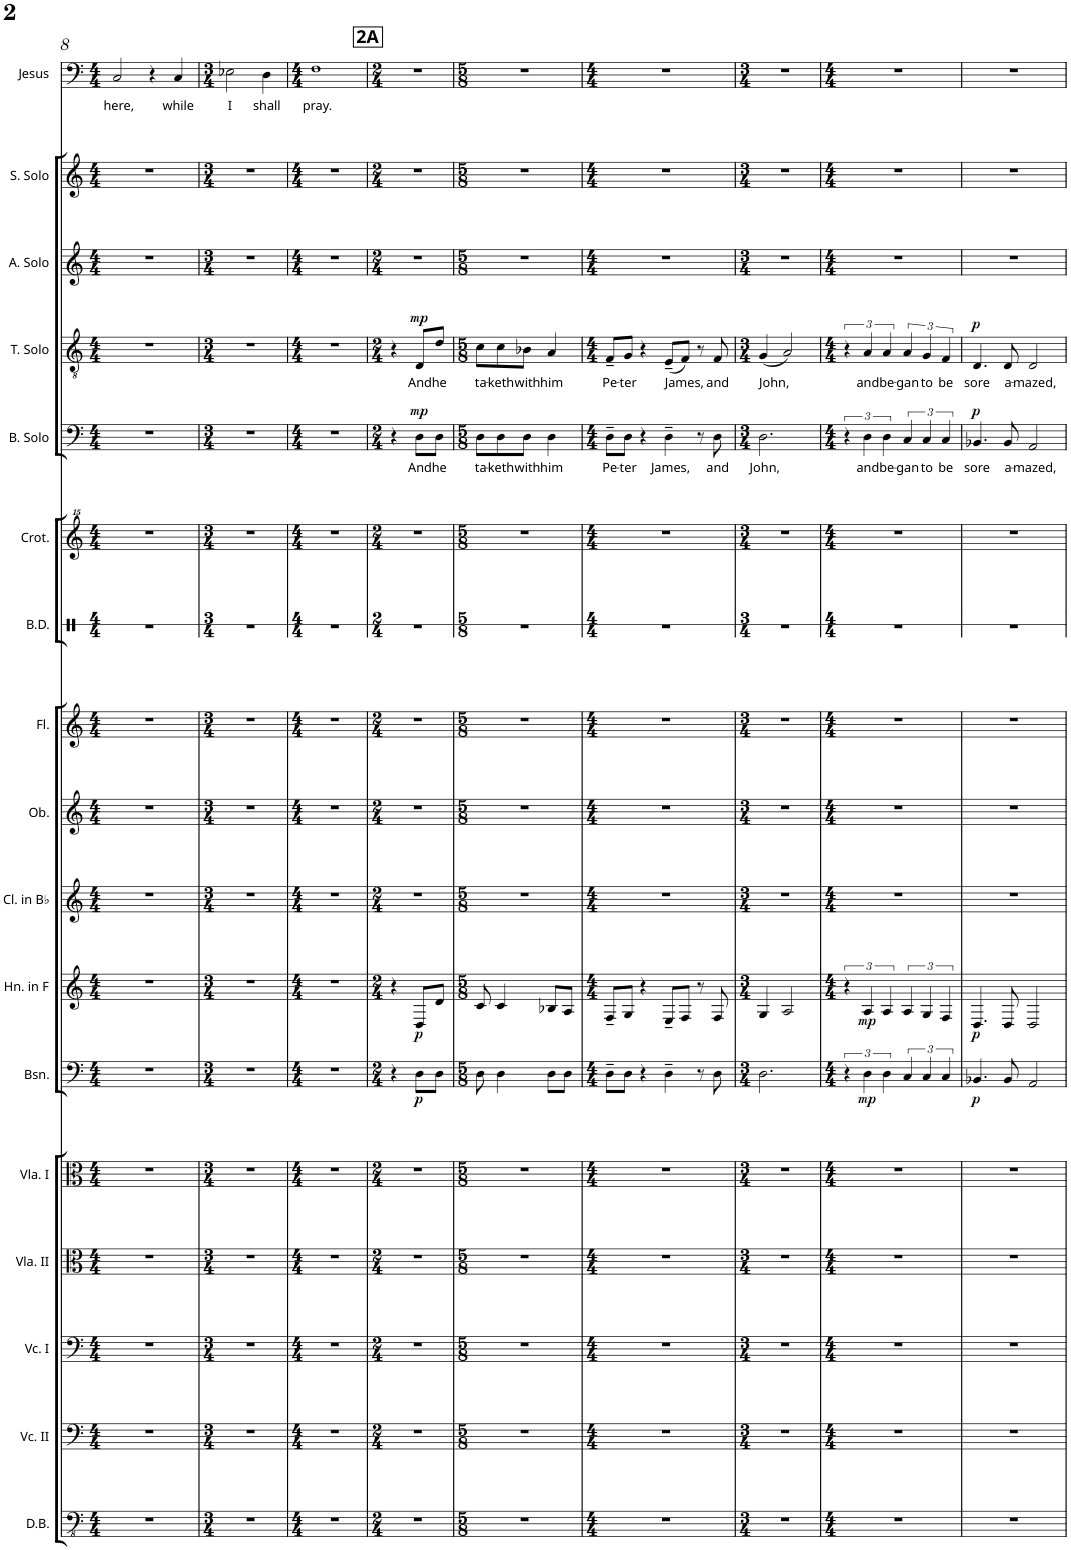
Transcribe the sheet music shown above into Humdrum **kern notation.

**kern	**kern	**kern	**kern	**kern	**kern	**dynam	**kern	**dynam	**kern	**kern	**kern	**kern	**kern	**kern	**text	**dynam	**kern	**text	**dynam	**kern	**kern	**kern	**text
*part17	*part16	*part15	*part14	*part13	*part12	*part12	*part11	*part11	*part10	*part9	*part8	*part7	*part6	*part5	*part5	*part5	*part4	*part4	*part4	*part3	*part2	*part1	*part1
*staff17	*staff16	*staff15	*staff14	*staff13	*staff12	*staff12	*staff11	*staff11	*staff10	*staff9	*staff8	*staff7	*staff6	*staff5	*staff5	*staff5	*staff4	*staff4	*staff4	*staff3	*staff2	*staff1	*staff1
*I"Double Bass	*I"Violoncello II	*I"Violoncello I	*I"Viola II	*I"Viola I	*I"Bassoon	*	*I"Horn in F	*	*I"Clarinet in Bb	*I"Oboe	*I"Flute	*I"Bass Drum	*I"Crotales	*I"Bass Solo	*	*	*I"Tenor Solo	*	*	*I"Alto Solo	*I"Soprano Solo	*I"Jesus (Baritone Solo)	*
*I'D.B.	*I'Vc. II	*I'Vc. I	*I'Vla. II	*I'Vla. I	*I'Bsn.	*	*I'Hn. in F	*	*I'Cl. in Bb	*I'Ob.	*I'Fl.	*I'B.D.	*I'Crot.	*I'B. Solo	*	*	*I'T. Solo	*	*	*I'A. Solo	*I'S. Solo	*I'Jesus	*
!!LO:PB:g=z
*clefFv4	*clefF4	*clefF4	*clefC3	*clefC3	*clefF4	*	*clefG2	*	*clefG2	*clefG2	*clefG2	*clefX	*clefG^^2	*clefF4	*	*	*clefGv2	*	*	*clefG2	*clefG2	*clefF4	*
*Trd7c12	*	*	*	*	*	*	*Trd4c7	*	*Trd1c2	*	*	*	*	*	*	*	*	*	*	*	*	*	*
*k[]	*k[]	*k[]	*k[]	*k[]	*k[]	*	*k[]	*	*k[]	*k[]	*k[]	*k[]	*k[]	*k[]	*	*	*k[]	*	*	*k[]	*k[]	*k[]	*
*M4/4	*M4/4	*M4/4	*M4/4	*M4/4	*M4/4	*	*M4/4	*	*M4/4	*M4/4	*M4/4	*M4/4	*M4/4	*M4/4	*	*	*M4/4	*	*	*M4/4	*M4/4	*M4/4	*
=8	=8	=8	=8	=8	=8	=8	=8	=8	=8	=8	=8	=8	=8	=8	=8	=8	=8	=8	=8	=8	=8	=8	=8
!	!	!	!	!	!	!	!	!	!	!	!	!	!	!	!	!	!	!	!	!	!	!	!LO:LY:b
1r	1r	1r	1r	1r	1r	.	1r	.	1r	1r	1r	1r	1r	1r	.	.	1r	.	.	1r	1r	2C/	here,
.	.	.	.	.	.	.	.	.	.	.	.	.	.	.	.	.	.	.	.	.	.	4r	.
!	!	!	!	!	!	!	!	!	!	!	!	!	!	!	!	!	!	!	!	!	!	!	!LO:LY:b
.	.	.	.	.	.	.	.	.	.	.	.	.	.	.	.	.	.	.	.	.	.	4C/	while
=9	=9	=9	=9	=9	=9	=9	=9	=9	=9	=9	=9	=9	=9	=9	=9	=9	=9	=9	=9	=9	=9	=9	=9
*M3/4	*M3/4	*M3/4	*M3/4	*M3/4	*M3/4	*	*M3/4	*	*M3/4	*M3/4	*M3/4	*M3/4	*M3/4	*M3/4	*	*	*M3/4	*	*	*M3/4	*M3/4	*M3/4	*
!	!	!	!	!	!	!	!	!	!	!	!	!	!	!	!	!	!	!	!	!	!	!	!LO:LY:b
2.r	2.r	2.r	2.r	2.r	2.r	.	2.r	.	2.r	2.r	2.r	2.r	2.r	2.r	.	.	2.r	.	.	2.r	2.r	2E-X\	I
!	!	!	!	!	!	!	!	!	!	!	!	!	!	!	!	!	!	!	!	!	!	!	!LO:LY:b
.	.	.	.	.	.	.	.	.	.	.	.	.	.	.	.	.	.	.	.	.	.	4D\	shall
=10	=10	=10	=10	=10	=10	=10	=10	=10	=10	=10	=10	=10	=10	=10	=10	=10	=10	=10	=10	=10	=10	=10	=10
*M4/4	*M4/4	*M4/4	*M4/4	*M4/4	*M4/4	*	*M4/4	*	*M4/4	*M4/4	*M4/4	*M4/4	*M4/4	*M4/4	*	*	*M4/4	*	*	*M4/4	*M4/4	*M4/4	*
!	!	!	!	!	!	!	!	!	!	!	!	!	!	!	!	!	!	!	!	!	!	!	!LO:LY:b
1r	1r	1r	1r	1r	1r	.	1r	.	1r	1r	1r	1r	1r	1r	.	.	1r	.	.	1r	1r	1F	pray.
!!LO:REH:place=s1:a:B:cj:fs=14:t=2A
=11	=11	=11	=11	=11	=11	=11	=11	=11	=11	=11	=11	=11	=11	=11	=11	=11	=11	=11	=11	=11	=11	=11	=11
*M2/4	*M2/4	*M2/4	*M2/4	*M2/4	*M2/4	*	*M2/4	*	*M2/4	*M2/4	*M2/4	*M2/4	*M2/4	*M2/4	*	*	*M2/4	*	*	*M2/4	*M2/4	*M2/4	*
2r	2r	2r	2r	2r	4r	.	4r	.	2r	2r	2r	2r	2r	4r	.	.	4r	.	.	2r	2r	2r	.
!	!	!	!	!	!	!LO:DY:b	!	!LO:DY:b	!	!	!	!	!	!	!LO:LY:b	!LO:DY:a	!	!LO:LY:b	!LO:DY:a	!	!	!	!
.	.	.	.	.	8D\L	p	8D/L	p	.	.	.	.	.	8D\L	And	mp	8D/L	And	mp	.	.	.	.
!	!	!	!	!	!	!	!	!	!	!	!	!	!	!	!LO:LY:b	!	!	!LO:LY:b	!	!	!	!	!
.	.	.	.	.	8D\J	.	8d/J	.	.	.	.	.	.	8D\J	he	.	8d/J	he	.	.	.	.	.
=12	=12	=12	=12	=12	=12	=12	=12	=12	=12	=12	=12	=12	=12	=12	=12	=12	=12	=12	=12	=12	=12	=12	=12
*M5/8	*M5/8	*M5/8	*M5/8	*M5/8	*M5/8	*	*M5/8	*	*M5/8	*M5/8	*M5/8	*M5/8	*M5/8	*M5/8	*	*	*M5/8	*	*	*M5/8	*M5/8	*M5/8	*
!	!	!	!	!	!	!	!	!	!	!	!	!	!	!	!LO:LY:b	!	!	!LO:LY:b	!	!	!	!	!
8%5r	8%5r	8%5r	8%5r	8%5r	8D\	.	8c/	.	8%5r	8%5r	8%5r	8%5r	8%5r	8D\L	ta-	.	8c\L	ta-	.	8%5r	8%5r	8%5r	.
!	!	!	!	!	!	!	!	!	!	!	!	!	!	!	!LO:LY:b	!	!	!LO:LY:b	!	!	!	!	!
.	.	.	.	.	4D\	.	4c/	.	.	.	.	.	.	8D\	-keth	.	8c\	-keth	.	.	.	.	.
!	!	!	!	!	!	!	!	!	!	!	!	!	!	!	!LO:LY:b	!	!	!LO:LY:b	!	!	!	!	!
.	.	.	.	.	.	.	.	.	.	.	.	.	.	8D\J	with	.	8B-X\J	with	.	.	.	.	.
!	!	!	!	!	!	!	!	!	!	!	!	!	!	!	!LO:LY:b	!	!	!LO:LY:b	!	!	!	!	!
.	.	.	.	.	8D\L	.	8B-X/L	.	.	.	.	.	.	4D\	him	.	4A/	him	.	.	.	.	.
.	.	.	.	.	8D\J	.	8A/J	.	.	.	.	.	.	.	.	.	.	.	.	.	.	.	.
=13	=13	=13	=13	=13	=13	=13	=13	=13	=13	=13	=13	=13	=13	=13	=13	=13	=13	=13	=13	=13	=13	=13	=13
*M4/4	*M4/4	*M4/4	*M4/4	*M4/4	*M4/4	*	*M4/4	*	*M4/4	*M4/4	*M4/4	*M4/4	*M4/4	*M4/4	*	*	*M4/4	*	*	*M4/4	*M4/4	*M4/4	*
!	!	!	!	!	!	!	!	!	!	!	!	!	!	!	!LO:LY:b	!	!	!LO:LY:b	!	!	!	!	!
1r	1r	1r	1r	1r	8D~\L	.	8F~/L	.	1r	1r	1r	1r	1r	8D~\L	Pe-	.	8F~/L	Pe-	.	1r	1r	1r	.
!	!	!	!	!	!	!	!	!	!	!	!	!	!	!	!LO:LY:b	!	!	!LO:LY:b	!	!	!	!	!
.	.	.	.	.	8D\J	.	8G/J	.	.	.	.	.	.	8D\J	-ter	.	8G/J	-ter	.	.	.	.	.
.	.	.	.	.	4r	.	4r	.	.	.	.	.	.	4r	.	.	4r	.	.	.	.	.	.
!	!	!	!	!	!	!	!	!	!	!	!	!	!	!	!LO:LY:b	!	!	!LO:LY:b	!	!	!	!	!
.	.	.	.	.	4D~\	.	8E~/L	.	.	.	.	.	.	4D~\	James,	.	(8E~/L	James,	.	.	.	.	.
.	.	.	.	.	.	.	8F/J	.	.	.	.	.	.	.	.	.	8F/J)	.	.	.	.	.	.
.	.	.	.	.	8r	.	8r	.	.	.	.	.	.	8r	.	.	8r	.	.	.	.	.	.
!	!	!	!	!	!	!	!	!	!	!	!	!	!	!	!LO:LY:b	!	!	!LO:LY:b	!	!	!	!	!
.	.	.	.	.	8D\	.	8F/	.	.	.	.	.	.	8D\	and	.	8F/	and	.	.	.	.	.
=14	=14	=14	=14	=14	=14	=14	=14	=14	=14	=14	=14	=14	=14	=14	=14	=14	=14	=14	=14	=14	=14	=14	=14
*M3/4	*M3/4	*M3/4	*M3/4	*M3/4	*M3/4	*	*M3/4	*	*M3/4	*M3/4	*M3/4	*M3/4	*M3/4	*M3/4	*	*	*M3/4	*	*	*M3/4	*M3/4	*M3/4	*
!	!	!	!	!	!	!	!	!	!	!	!	!	!	!	!LO:LY:b	!	!	!LO:LY:b	!	!	!	!	!
2.r	2.r	2.r	2.r	2.r	2.D\	.	4G/	.	2.r	2.r	2.r	2.r	2.r	2.D\	John,	.	(4G/	John,	.	2.r	2.r	2.r	.
.	.	.	.	.	.	.	2A/	.	.	.	.	.	.	.	.	.	2A/)	.	.	.	.	.	.
=15	=15	=15	=15	=15	=15	=15	=15	=15	=15	=15	=15	=15	=15	=15	=15	=15	=15	=15	=15	=15	=15	=15	=15
*M4/4	*M4/4	*M4/4	*M4/4	*M4/4	*M4/4	*	*M4/4	*	*M4/4	*M4/4	*M4/4	*M4/4	*M4/4	*M4/4	*	*	*M4/4	*	*	*M4/4	*M4/4	*M4/4	*
1r	1r	1r	1r	1r	6r	.	6r	.	1r	1r	1r	1r	1r	6r	.	.	6r	.	.	1r	1r	1r	.
!	!	!	!	!	!	!LO:DY:b	!	!LO:DY:b	!	!	!	!	!	!	!LO:LY:b	!	!	!LO:LY:b	!	!	!	!	!
.	.	.	.	.	6D\	mp	6A/	mp	.	.	.	.	.	6D\	and	.	6A/	and	.	.	.	.	.
!	!	!	!	!	!	!	!	!	!	!	!	!	!	!	!LO:LY:b	!	!	!LO:LY:b	!	!	!	!	!
.	.	.	.	.	6D\	.	6A/	.	.	.	.	.	.	6D\	be-	.	6A/	be-	.	.	.	.	.
!	!	!	!	!	!	!	!	!	!	!	!	!	!	!	!LO:LY:b	!	!	!LO:LY:b	!	!	!	!	!
.	.	.	.	.	6C/	.	6A/	.	.	.	.	.	.	6C/	-gan	.	6A/	-gan	.	.	.	.	.
!	!	!	!	!	!	!	!	!	!	!	!	!	!	!	!LO:LY:b	!	!	!LO:LY:b	!	!	!	!	!
.	.	.	.	.	6C/	.	6G/	.	.	.	.	.	.	6C/	to	.	6G/	to	.	.	.	.	.
!	!	!	!	!	!	!	!	!	!	!	!	!	!	!	!LO:LY:b	!	!	!LO:LY:b	!	!	!	!	!
.	.	.	.	.	6C/	.	6F/	.	.	.	.	.	.	6C/	be	.	6F/	be	.	.	.	.	.
=16	=16	=16	=16	=16	=16	=16	=16	=16	=16	=16	=16	=16	=16	=16	=16	=16	=16	=16	=16	=16	=16	=16	=16
!	!	!	!	!	!	!LO:DY:b	!	!LO:DY:b	!	!	!	!	!	!	!LO:LY:b	!LO:DY:a	!	!LO:LY:b	!LO:DY:a	!	!	!	!
1r	1r	1r	1r	1r	4.BB-X/	p	4.D/	p	1r	1r	1r	1r	1r	4.BB-X/	sore	p	4.D/	sore	p	1r	1r	1r	.
!	!	!	!	!	!	!	!	!	!	!	!	!	!	!	!LO:LY:b	!	!	!LO:LY:b	!	!	!	!	!
.	.	.	.	.	8BB-/	.	8D/	.	.	.	.	.	.	8BB-/	a-	.	8D/	a-	.	.	.	.	.
!	!	!	!	!	!	!	!	!	!	!	!	!	!	!	!LO:LY:b	!	!	!LO:LY:b	!	!	!	!	!
.	.	.	.	.	2AA/	.	2D/	.	.	.	.	.	.	2AA/	-mazed,	.	2D/	-mazed,	.	.	.	.	.
=	=	=	=	=	=	=	=	=	=	=	=	=	=	=	=	=	=	=	=	=	=	=	=
*-	*-	*-	*-	*-	*-	*-	*-	*-	*-	*-	*-	*-	*-	*-	*-	*-	*-	*-	*-	*-	*-	*-	*-
